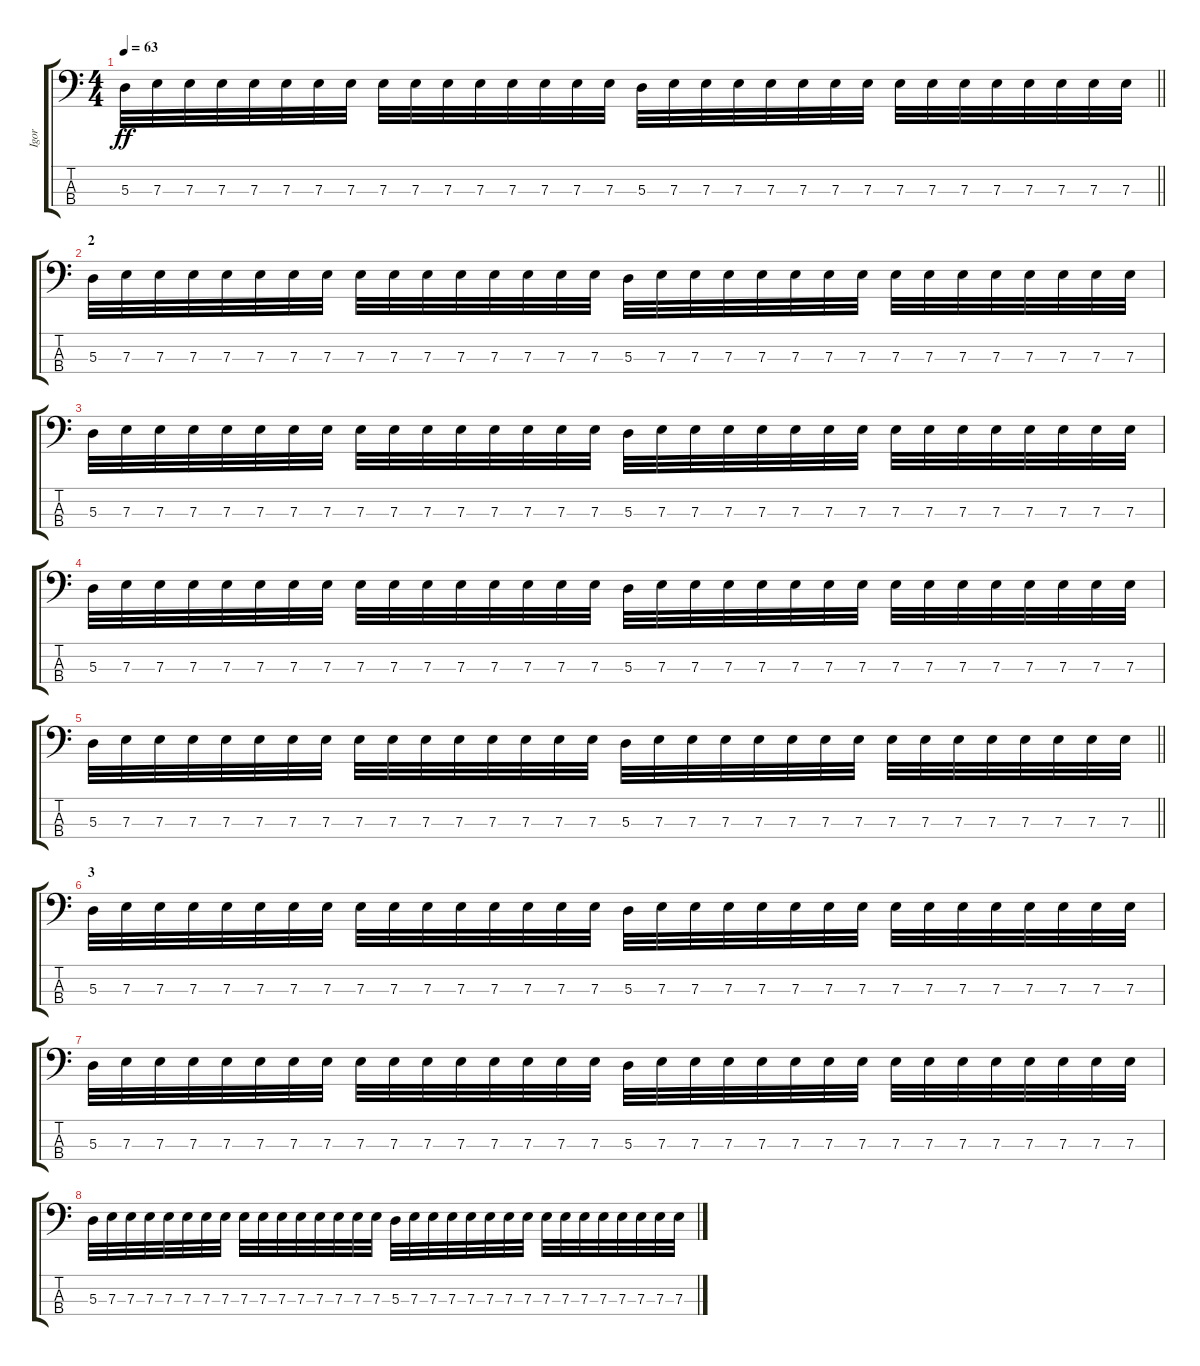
\track ("Igor" "Igor") {instrument synthbass2}
\staff {score tabs}
\tuning (G2 D2 A1 D1) {hide}
\ts (4 4)
\tempo 63
\clef f4
\barLineRight lightlight
\ks c
5.3.32{dy ff} 7.3.32 7.3.32 7.3.32 7.3.32 7.3.32 7.3.32 7.3.32 7.3.32 7.3.32 7.3.32 7.3.32 7.3.32 7.3.32 7.3.32 7.3.32 5.3.32 7.3.32 7.3.32 7.3.32 7.3.32 7.3.32 7.3.32 7.3.32 7.3.32 7.3.32 7.3.32 7.3.32 7.3.32 7.3.32 7.3.32 7.3.32 |
\section ("" "2")
5.3.32 7.3.32 7.3.32 7.3.32 7.3.32 7.3.32 7.3.32 7.3.32 7.3.32 7.3.32 7.3.32 7.3.32 7.3.32 7.3.32 7.3.32 7.3.32 5.3.32 7.3.32 7.3.32 7.3.32 7.3.32 7.3.32 7.3.32 7.3.32 7.3.32 7.3.32 7.3.32 7.3.32 7.3.32 7.3.32 7.3.32 7.3.32 |
5.3.32 7.3.32 7.3.32 7.3.32 7.3.32 7.3.32 7.3.32 7.3.32 7.3.32 7.3.32 7.3.32 7.3.32 7.3.32 7.3.32 7.3.32 7.3.32 5.3.32 7.3.32 7.3.32 7.3.32 7.3.32 7.3.32 7.3.32 7.3.32 7.3.32 7.3.32 7.3.32 7.3.32 7.3.32 7.3.32 7.3.32 7.3.32 |
5.3.32 7.3.32 7.3.32 7.3.32 7.3.32 7.3.32 7.3.32 7.3.32 7.3.32 7.3.32 7.3.32 7.3.32 7.3.32 7.3.32 7.3.32 7.3.32 5.3.32 7.3.32 7.3.32 7.3.32 7.3.32 7.3.32 7.3.32 7.3.32 7.3.32 7.3.32 7.3.32 7.3.32 7.3.32 7.3.32 7.3.32 7.3.32 |
\barLineRight lightlight
5.3.32 7.3.32 7.3.32 7.3.32 7.3.32 7.3.32 7.3.32 7.3.32 7.3.32 7.3.32 7.3.32 7.3.32 7.3.32 7.3.32 7.3.32 7.3.32 5.3.32 7.3.32 7.3.32 7.3.32 7.3.32 7.3.32 7.3.32 7.3.32 7.3.32 7.3.32 7.3.32 7.3.32 7.3.32 7.3.32 7.3.32 7.3.32 |
\section ("" "3")
5.3.32 7.3.32 7.3.32 7.3.32 7.3.32 7.3.32 7.3.32 7.3.32 7.3.32 7.3.32 7.3.32 7.3.32 7.3.32 7.3.32 7.3.32 7.3.32 5.3.32 7.3.32 7.3.32 7.3.32 7.3.32 7.3.32 7.3.32 7.3.32 7.3.32 7.3.32 7.3.32 7.3.32 7.3.32 7.3.32 7.3.32 7.3.32 |
5.3.32 7.3.32 7.3.32 7.3.32 7.3.32 7.3.32 7.3.32 7.3.32 7.3.32 7.3.32 7.3.32 7.3.32 7.3.32 7.3.32 7.3.32 7.3.32 5.3.32 7.3.32 7.3.32 7.3.32 7.3.32 7.3.32 7.3.32 7.3.32 7.3.32 7.3.32 7.3.32 7.3.32 7.3.32 7.3.32 7.3.32 7.3.32 |
5.3.32 7.3.32 7.3.32 7.3.32 7.3.32 7.3.32 7.3.32 7.3.32 7.3.32 7.3.32 7.3.32 7.3.32 7.3.32 7.3.32 7.3.32 7.3.32 5.3.32 7.3.32 7.3.32 7.3.32 7.3.32 7.3.32 7.3.32 7.3.32 7.3.32 7.3.32 7.3.32 7.3.32 7.3.32 7.3.32 7.3.32 7.3.32
